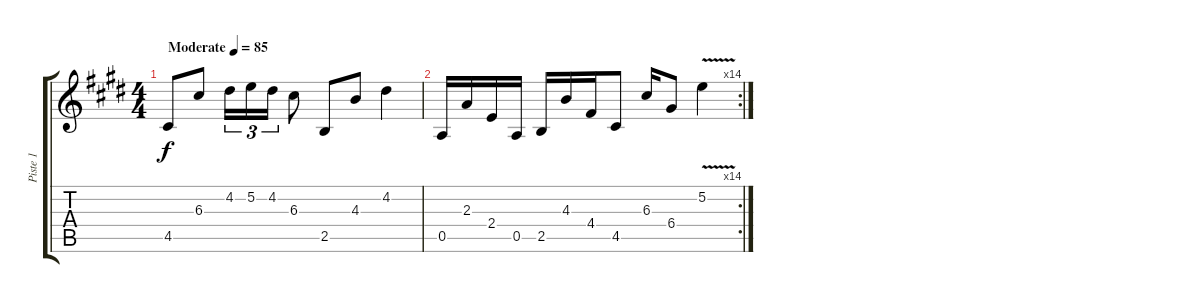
\track ("Piste 1" "Piste 1") {instrument acousticguitarsteel}
\staff {score tabs}
\tuning (E4 B3 G3 D3 A2 E2) {hide}
\ts (4 4)
\tempo (85 "Moderate")
\clef g2
\ks e
4.5.8{dy f instrument acousticguitarsteel} 6.3.8 4.2.16{tu (3 2)} 5.2.16{tu (3 2)} 4.2.16{tu (3 2)} 6.3.8 2.5.8 4.3.8 4.2.4 |
\rc 14
0.5.16 2.3.16 2.4.16 0.5.16 2.5.16 4.3.16 4.4.16 4.5.8 6.3.16 6.4.8 5.2{v}.4
